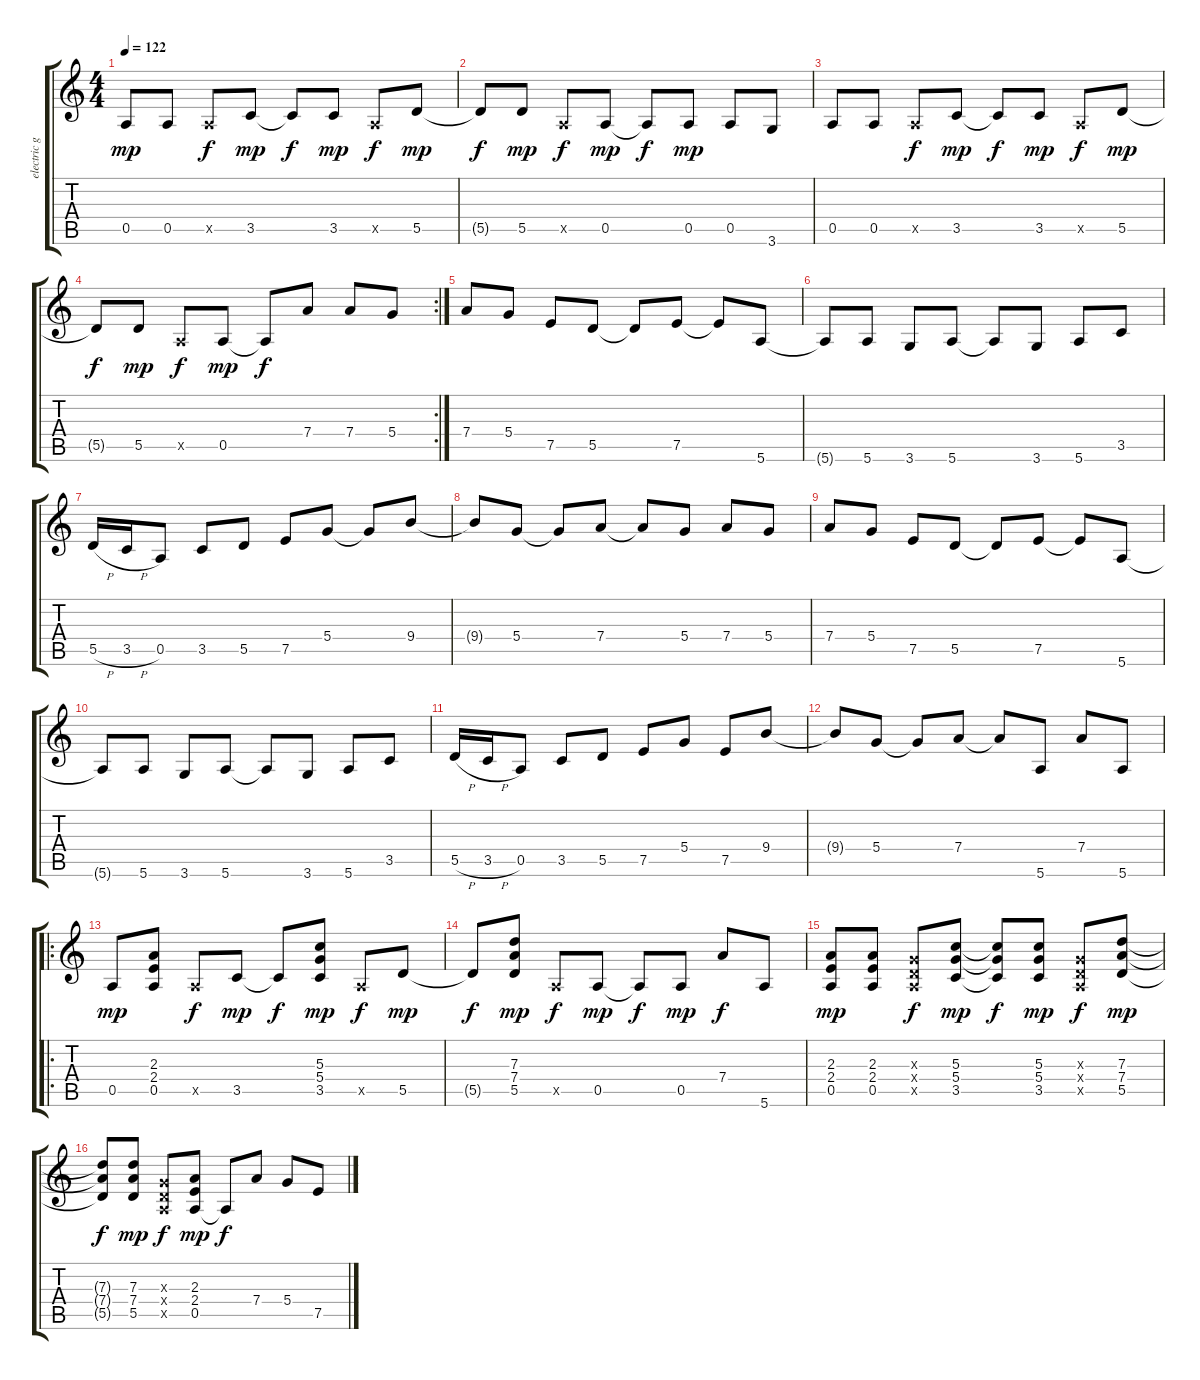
\track ("electric guitar" "electric g") {instrument electricguitarclean}
\staff {score tabs}
\tuning (E4 B3 G3 D3 A2 E2) {hide}
\ts (4 4)
\tempo 122
\clef g2
\ks c
0.5.8{dy mp} 0.5.8 0.5{x}.8{dy f} 3.5.8{dy mp} 3.5{t}.8{dy f} 3.5.8{dy mp} 0.5{x}.8{dy f} 5.5.8{dy mp} |
5.5{t}.8{dy f} 5.5.8{dy mp} 0.5{x}.8{dy f} 0.5.8{dy mp} 0.5{t}.8{dy f} 0.5.8{dy mp} 0.5.8 3.6.8 |
0.5.8 0.5.8 0.5{x}.8{dy f} 3.5.8{dy mp} 3.5{t}.8{dy f} 3.5.8{dy mp} 0.5{x}.8{dy f} 5.5.8{dy mp} |
\rc 2
5.5{t}.8{dy f} 5.5.8{dy mp} 0.5{x}.8{dy f} 0.5.8{dy mp} 0.5{t}.8{dy f} 7.4.8 7.4.8 5.4.8 |
7.4.8 5.4.8 7.5.8 5.5.8 5.5{t}.8 7.5.8 7.5{t}.8 5.6.8 |
5.6{t}.8 5.6.8 3.6.8 5.6.8 5.6{t}.8 3.6.8 5.6.8 3.5.8 |
5.5{h}.16 3.5{h}.16 0.5.8 3.5.8 5.5.8 7.5.8 5.4.8 5.4{t}.8 9.4.8 |
9.4{t}.8 5.4.8 5.4{t}.8 7.4.8 7.4{t}.8 5.4.8 7.4.8 5.4.8 |
7.4.8 5.4.8 7.5.8 5.5.8 5.5{t}.8 7.5.8 7.5{t}.8 5.6.8 |
5.6{t}.8 5.6.8 3.6.8 5.6.8 5.6{t}.8 3.6.8 5.6.8 3.5.8 |
5.5{h}.16 3.5{h}.16 0.5.8 3.5.8 5.5.8 7.5.8 5.4.8 7.5.8 9.4.8 |
9.4{t}.8 5.4.8 5.4{t}.8 7.4.8 7.4{t}.8 5.6.8 7.4.8 5.6.8 |
\ro
0.5.8{dy mp} (2.3 2.4 0.5).8 0.5{x}.8{dy f} 3.5.8{dy mp} 3.5{t}.8{dy f} (5.3 5.4 3.5).8{dy mp} 0.5{x}.8{dy f} 5.5.8{dy mp} |
5.5{t}.8{dy f} (7.3 7.4 5.5).8{dy mp} 0.5{x}.8{dy f} 0.5.8{dy mp} 0.5{t}.8{dy f} 0.5.8{dy mp} 7.4.8{dy f} 5.6.8 |
(2.3 2.4 0.5).8{dy mp} (2.3 2.4 0.5).8 (0.3{x} 0.4{x} 0.5{x}).8{dy f} (5.3 5.4 3.5).8{dy mp} (5.3{t} 5.4{t} 3.5{t}).8{dy f} (5.3 5.4 3.5).8{dy mp} (0.3{x} 0.4{x} 0.5{x}).8{dy f} (7.3 7.4 5.5).8{dy mp} |
(7.3{t} 7.4{t} 5.5{t}).8{dy f} (7.3 7.4 5.5).8{dy mp} (0.3{x} 0.4{x} 0.5{x}).8{dy f} (2.3 2.4 0.5).8{dy mp} 0.5{t}.8{dy f} 7.4.8 5.4.8 7.5.8
